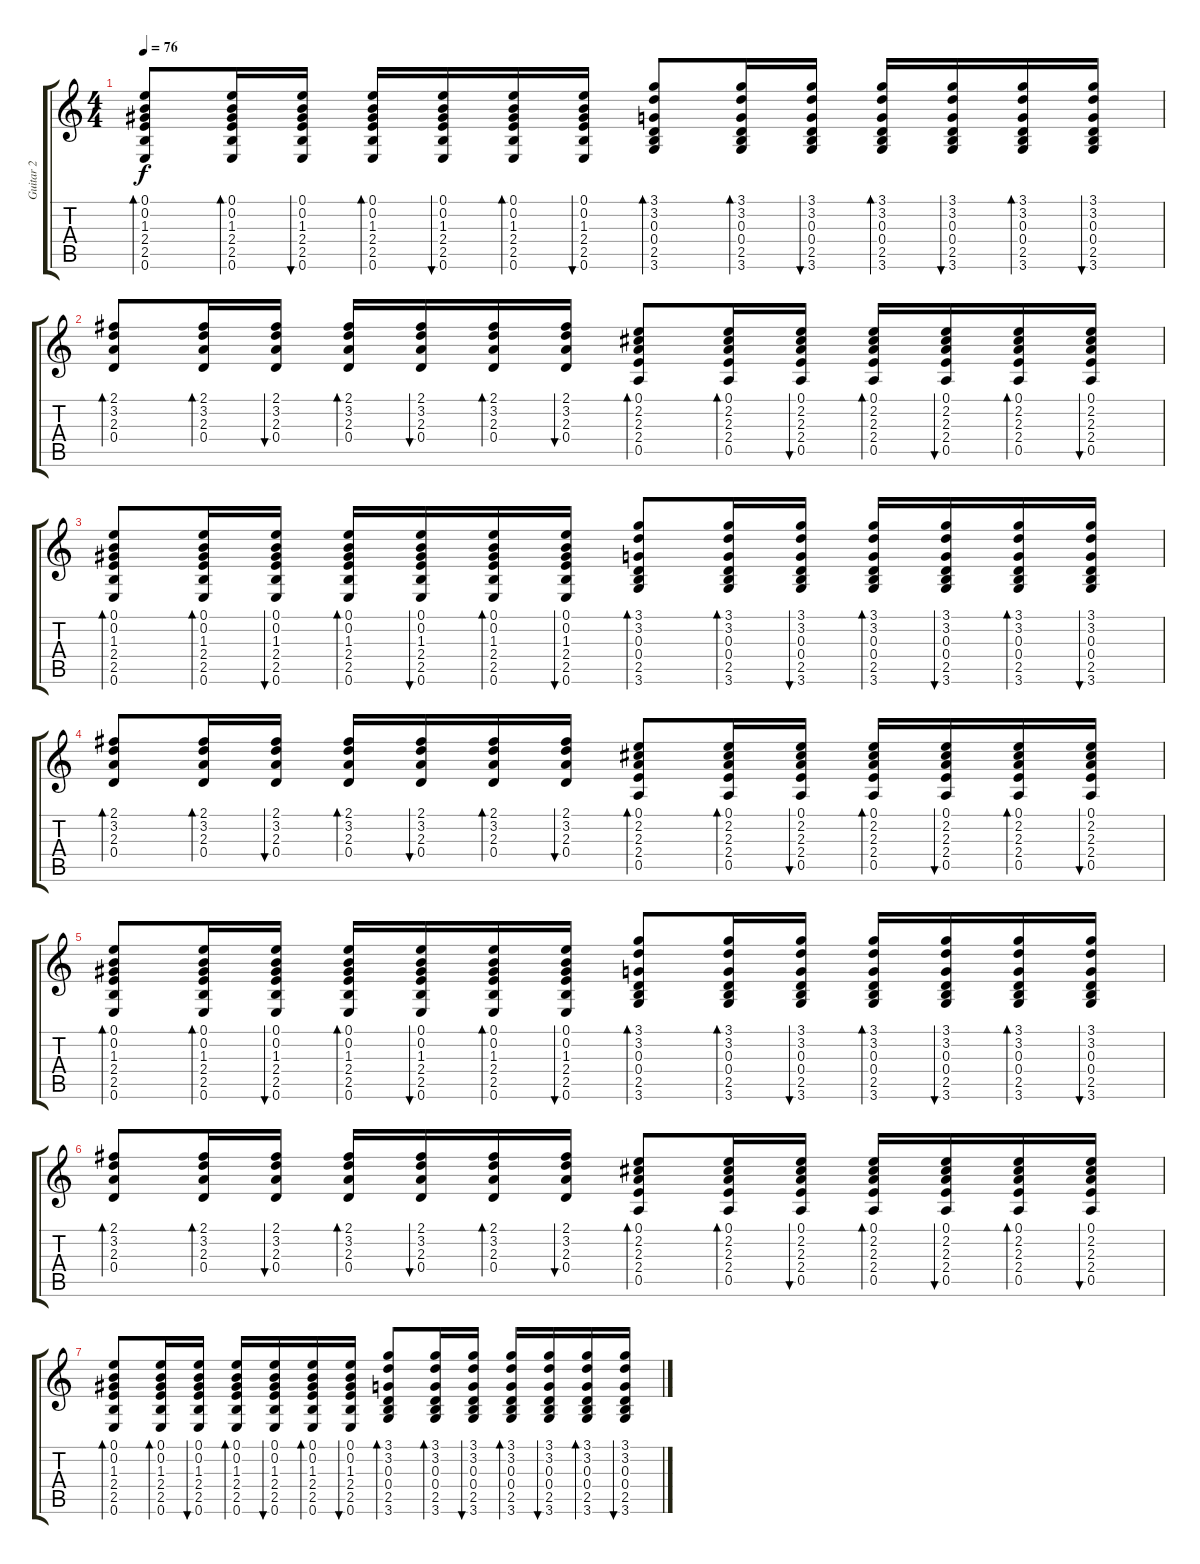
\track ("Guitar 2" "Guitar 2") {instrument acousticguitarsteel}
\staff {score tabs}
\tuning (E4 B3 G3 D3 A2 E2) {hide}
\ts (4 4)
\tempo 76
\clef g2
\ks c
(0.1 0.2 1.3 2.4 2.5 0.6).8{bd 30 dy f} (0.1 0.2 1.3 2.4 2.5 0.6).16{bd 30} (0.1 0.2 1.3 2.4 2.5 0.6).16{bu 30} (0.1 0.2 1.3 2.4 2.5 0.6).16{bd 30} (0.1 0.2 1.3 2.4 2.5 0.6).16{bu 30} (0.1 0.2 1.3 2.4 2.5 0.6).16{bd 30} (0.1 0.2 1.3 2.4 2.5 0.6).16{bu 30} (3.1 3.2 0.3 0.4 2.5 3.6).8{bd 30} (3.1 3.2 0.3 0.4 2.5 3.6).16{bd 30} (3.1 3.2 0.3 0.4 2.5 3.6).16{bu 30} (3.1 3.2 0.3 0.4 2.5 3.6).16{bd 30} (3.1 3.2 0.3 0.4 2.5 3.6).16{bu 30} (3.1 3.2 0.3 0.4 2.5 3.6).16{bd 30} (3.1 3.2 0.3 0.4 2.5 3.6).16{bu 30} |
(2.1 3.2 2.3 0.4).8{bd 30} (2.1 3.2 2.3 0.4).16{bd 30} (2.1 3.2 2.3 0.4).16{bu 30} (2.1 3.2 2.3 0.4).16{bd 30} (2.1 3.2 2.3 0.4).16{bu 30} (2.1 3.2 2.3 0.4).16{bd 30} (2.1 3.2 2.3 0.4).16{bu 30} (0.1 2.2 2.3 2.4 0.5).8{bd 30} (0.1 2.2 2.3 2.4 0.5).16{bd 30} (0.1 2.2 2.3 2.4 0.5).16{bu 30} (0.1 2.2 2.3 2.4 0.5).16{bd 30} (0.1 2.2 2.3 2.4 0.5).16{bu 30} (0.1 2.2 2.3 2.4 0.5).16{bd 30} (0.1 2.2 2.3 2.4 0.5).16{bu 30} |
(0.1 0.2 1.3 2.4 2.5 0.6).8{bd 30} (0.1 0.2 1.3 2.4 2.5 0.6).16{bd 30} (0.1 0.2 1.3 2.4 2.5 0.6).16{bu 30} (0.1 0.2 1.3 2.4 2.5 0.6).16{bd 30} (0.1 0.2 1.3 2.4 2.5 0.6).16{bu 30} (0.1 0.2 1.3 2.4 2.5 0.6).16{bd 30} (0.1 0.2 1.3 2.4 2.5 0.6).16{bu 30} (3.1 3.2 0.3 0.4 2.5 3.6).8{bd 30} (3.1 3.2 0.3 0.4 2.5 3.6).16{bd 30} (3.1 3.2 0.3 0.4 2.5 3.6).16{bu 30} (3.1 3.2 0.3 0.4 2.5 3.6).16{bd 30} (3.1 3.2 0.3 0.4 2.5 3.6).16{bu 30} (3.1 3.2 0.3 0.4 2.5 3.6).16{bd 30} (3.1 3.2 0.3 0.4 2.5 3.6).16{bu 30} |
(2.1 3.2 2.3 0.4).8{bd 30} (2.1 3.2 2.3 0.4).16{bd 30} (2.1 3.2 2.3 0.4).16{bu 30} (2.1 3.2 2.3 0.4).16{bd 30} (2.1 3.2 2.3 0.4).16{bu 30} (2.1 3.2 2.3 0.4).16{bd 30} (2.1 3.2 2.3 0.4).16{bu 30} (0.1 2.2 2.3 2.4 0.5).8{bd 30} (0.1 2.2 2.3 2.4 0.5).16{bd 30} (0.1 2.2 2.3 2.4 0.5).16{bu 30} (0.1 2.2 2.3 2.4 0.5).16{bd 30} (0.1 2.2 2.3 2.4 0.5).16{bu 30} (0.1 2.2 2.3 2.4 0.5).16{bd 30} (0.1 2.2 2.3 2.4 0.5).16{bu 30} |
(0.1 0.2 1.3 2.4 2.5 0.6).8{bd 30} (0.1 0.2 1.3 2.4 2.5 0.6).16{bd 30} (0.1 0.2 1.3 2.4 2.5 0.6).16{bu 30} (0.1 0.2 1.3 2.4 2.5 0.6).16{bd 30} (0.1 0.2 1.3 2.4 2.5 0.6).16{bu 30} (0.1 0.2 1.3 2.4 2.5 0.6).16{bd 30} (0.1 0.2 1.3 2.4 2.5 0.6).16{bu 30} (3.1 3.2 0.3 0.4 2.5 3.6).8{bd 30} (3.1 3.2 0.3 0.4 2.5 3.6).16{bd 30} (3.1 3.2 0.3 0.4 2.5 3.6).16{bu 30} (3.1 3.2 0.3 0.4 2.5 3.6).16{bd 30} (3.1 3.2 0.3 0.4 2.5 3.6).16{bu 30} (3.1 3.2 0.3 0.4 2.5 3.6).16{bd 30} (3.1 3.2 0.3 0.4 2.5 3.6).16{bu 30} |
(2.1 3.2 2.3 0.4).8{bd 30} (2.1 3.2 2.3 0.4).16{bd 30} (2.1 3.2 2.3 0.4).16{bu 30} (2.1 3.2 2.3 0.4).16{bd 30} (2.1 3.2 2.3 0.4).16{bu 30} (2.1 3.2 2.3 0.4).16{bd 30} (2.1 3.2 2.3 0.4).16{bu 30} (0.1 2.2 2.3 2.4 0.5).8{bd 30} (0.1 2.2 2.3 2.4 0.5).16{bd 30} (0.1 2.2 2.3 2.4 0.5).16{bu 30} (0.1 2.2 2.3 2.4 0.5).16{bd 30} (0.1 2.2 2.3 2.4 0.5).16{bu 30} (0.1 2.2 2.3 2.4 0.5).16{bd 30} (0.1 2.2 2.3 2.4 0.5).16{bu 30} |
(0.1 0.2 1.3 2.4 2.5 0.6).8{bd 30} (0.1 0.2 1.3 2.4 2.5 0.6).16{bd 30} (0.1 0.2 1.3 2.4 2.5 0.6).16{bu 30} (0.1 0.2 1.3 2.4 2.5 0.6).16{bd 30} (0.1 0.2 1.3 2.4 2.5 0.6).16{bu 30} (0.1 0.2 1.3 2.4 2.5 0.6).16{bd 30} (0.1 0.2 1.3 2.4 2.5 0.6).16{bu 30} (3.1 3.2 0.3 0.4 2.5 3.6).8{bd 30} (3.1 3.2 0.3 0.4 2.5 3.6).16{bd 30} (3.1 3.2 0.3 0.4 2.5 3.6).16{bu 30} (3.1 3.2 0.3 0.4 2.5 3.6).16{bd 30} (3.1 3.2 0.3 0.4 2.5 3.6).16{bu 30} (3.1 3.2 0.3 0.4 2.5 3.6).16{bd 30} (3.1 3.2 0.3 0.4 2.5 3.6).16{bu 30}
